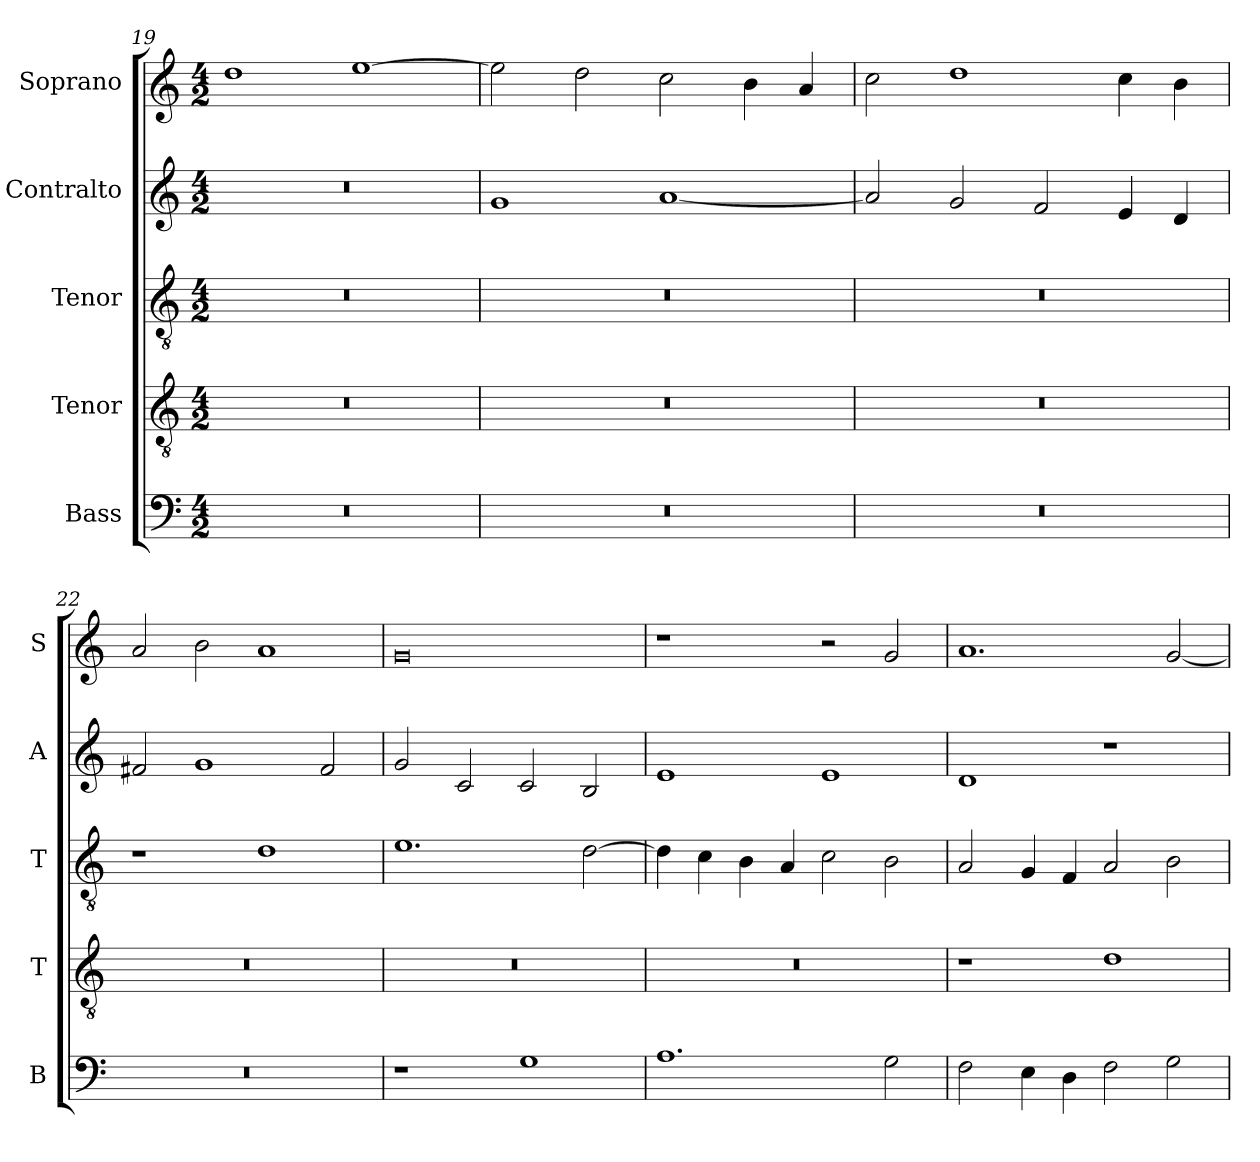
**kern	**kern	**kern	**kern	**kern
*part5	*part4	*part3	*part2	*part1
*staff5	*staff4	*staff3	*staff2	*staff1
*I"Bass	*I"Tenor	*I"Tenor	*I"Contralto	*I"Soprano
*I'B	*I'T	*I'T	*I'A	*I'S
*clefF4	*clefGv2	*clefGv2	*clefG2	*clefG2
*k[]	*k[]	*k[]	*k[]	*k[]
*G:mix	*G:mix	*G:mix	*G:mix	*G:mix
*M4/2	*M4/2	*M4/2	*M4/2	*M4/2
=19	=19	=19	=19	=19
0r	0r	0r	0r	1dd
.	.	.	.	[1ee
=20	=20	=20	=20	=20
0r	0r	0r	1g	2ee]
.	.	.	.	2dd
.	.	.	[1a	2cc
.	.	.	.	4b
.	.	.	.	4a
=21	=21	=21	=21	=21
0r	0r	0r	2a]	2cc
.	.	.	2g	1dd
.	.	.	2f	.
.	.	.	4e	4cc
.	.	.	4d	4b
=22	=22	=22	=22	=22
0r	0r	1r	2f#X	2a
.	.	.	1g	2b
.	.	1d	.	1a
.	.	.	2f#	.
=23	=23	=23	=23	=23
1r	0r	1.e	2g	0g
.	.	.	2c	.
1G	.	.	2c	.
.	.	[2d	2B	.
=24	=24	=24	=24	=24
1.A	0r	4d]	1e	1r
.	.	4c	.	.
.	.	4B	.	.
.	.	4A	.	.
.	.	2c	1e	2r
2G	.	2B	.	2g
=25	=25	=25	=25	=25
2F	1r	2A	1d	1.a
4E	.	4G	.	.
4D	.	4F	.	.
2F	1d	2A	1r	.
2G	.	2B	.	[2g
=	=	=	=	=
*-	*-	*-	*-	*-
